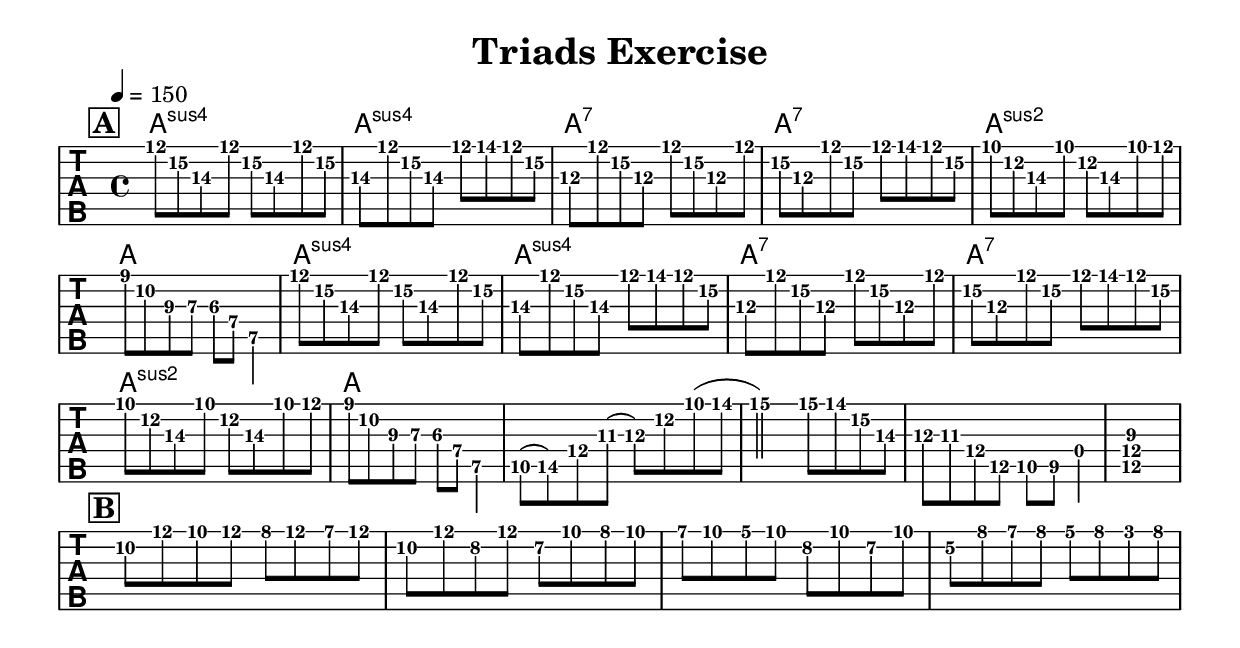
%
%
%
\version "2.22.2"
\include "english.ly"
\include "articulate.ly"
\header {
  title = "Triads Exercise"
  subtitle = ""
  composer = ""
}

\layout {
  \context {
    \Score
    \omit BarNumber

  }
  indent = 0.0
  \override Voice.StringNumber #'stencil = ##f
}

\include "predefined-guitar-fretboards.ly"

chord_music = {
  \time 4/4
  \chordmode  {
    a1:sus4 a1:sus4 a1:7 a1:7  a1:sus2 a
    a1:sus4 a1:sus4 a1:7 a1:7  a1:sus2 a
  }
}

music = {

  \tempo 4 = 150
  \clef moderntab
  \key d \major
  \time 4/4
  \stemDown
  \relative c' {
    \override Score.RehearsalMark.stencil =
    #(make-stencil-boxer 0.15 0.3 ly:text-interface::print)

    \mark \default
    \override Beam.concaveness = #10000
    \set TabStaff.minimumFret = #12
    e'8 d8 a8 e'8 d8 a8 e'8 d8 |
    a8 e'8 d8 a8 e'8 fs8 e8 d8 |
    g,8 e'8 d8 g,8 e'8 d8 g,8 e'8 |
    d8 g,8 e'8 d8 e8 fs8 e8 d8 |
    \set TabStaff.minimumFret = #10
    d8 b8 a8\3 d8 b8 a8\3 d8 e8
    \set TabStaff.minimumFret = #6
    cs8 a8 e8\3 d8 cs8 a e4 |

    \set TabStaff.minimumFret = #12
    e''8 d8 a8 e'8 d8 a8 e'8 d8 |
    a8 e'8 d8 a8 e'8 fs8 e8 d8 |
    g,8 e'8 d8 g,8 e'8 d8 g,8 e'8 |
    d8 g,8 e'8 d8 e8 fs8 e8 d8 |
    \set TabStaff.minimumFret = #10
    d8 b8 a8\3 d8 b8 a8\3 d8 e8
    \set TabStaff.minimumFret = #6
    cs8 a8 e8\3 d8 cs8 a e4 |
    \set TabStaff.minimumFret = #10
    g8\5( b8\5) d fs( g) b d( fs | g2)
    \set TabStaff.minimumFret = #12
    g8 fs d a |
    \set TabStaff.minimumFret = #10
    g fs d\4 a\5 g\5 fs\5 d4\4
    <a' d e\3>1 \break

    \mark \default
    \set TabStaff.minimumFret = #7
    a'8\2 e' d e c e b e |
    a,8 e'8 g,8\2 e'8 fs,\2 d' c d |
    \set TabStaff.minimumFret = #5
    b\1 d\1 a\1 d\1 g,\2 d'\1 fs,\2 d'\1 |
    \set TabStaff.minimumFret = #3
    e,\2 c'\1 b\1 c\1 a\1 c\1 g\1 c\1 | 
    

  }
}


<<
  \new ChordNames {
    \chord_music
  }

  \new TabStaff {
    \tabFullNotation
    \music
  }
>>

\score {

  \unfoldRepeats \articulate
  \music
  \midi {
    \tempo 4 = 130
  }
}


